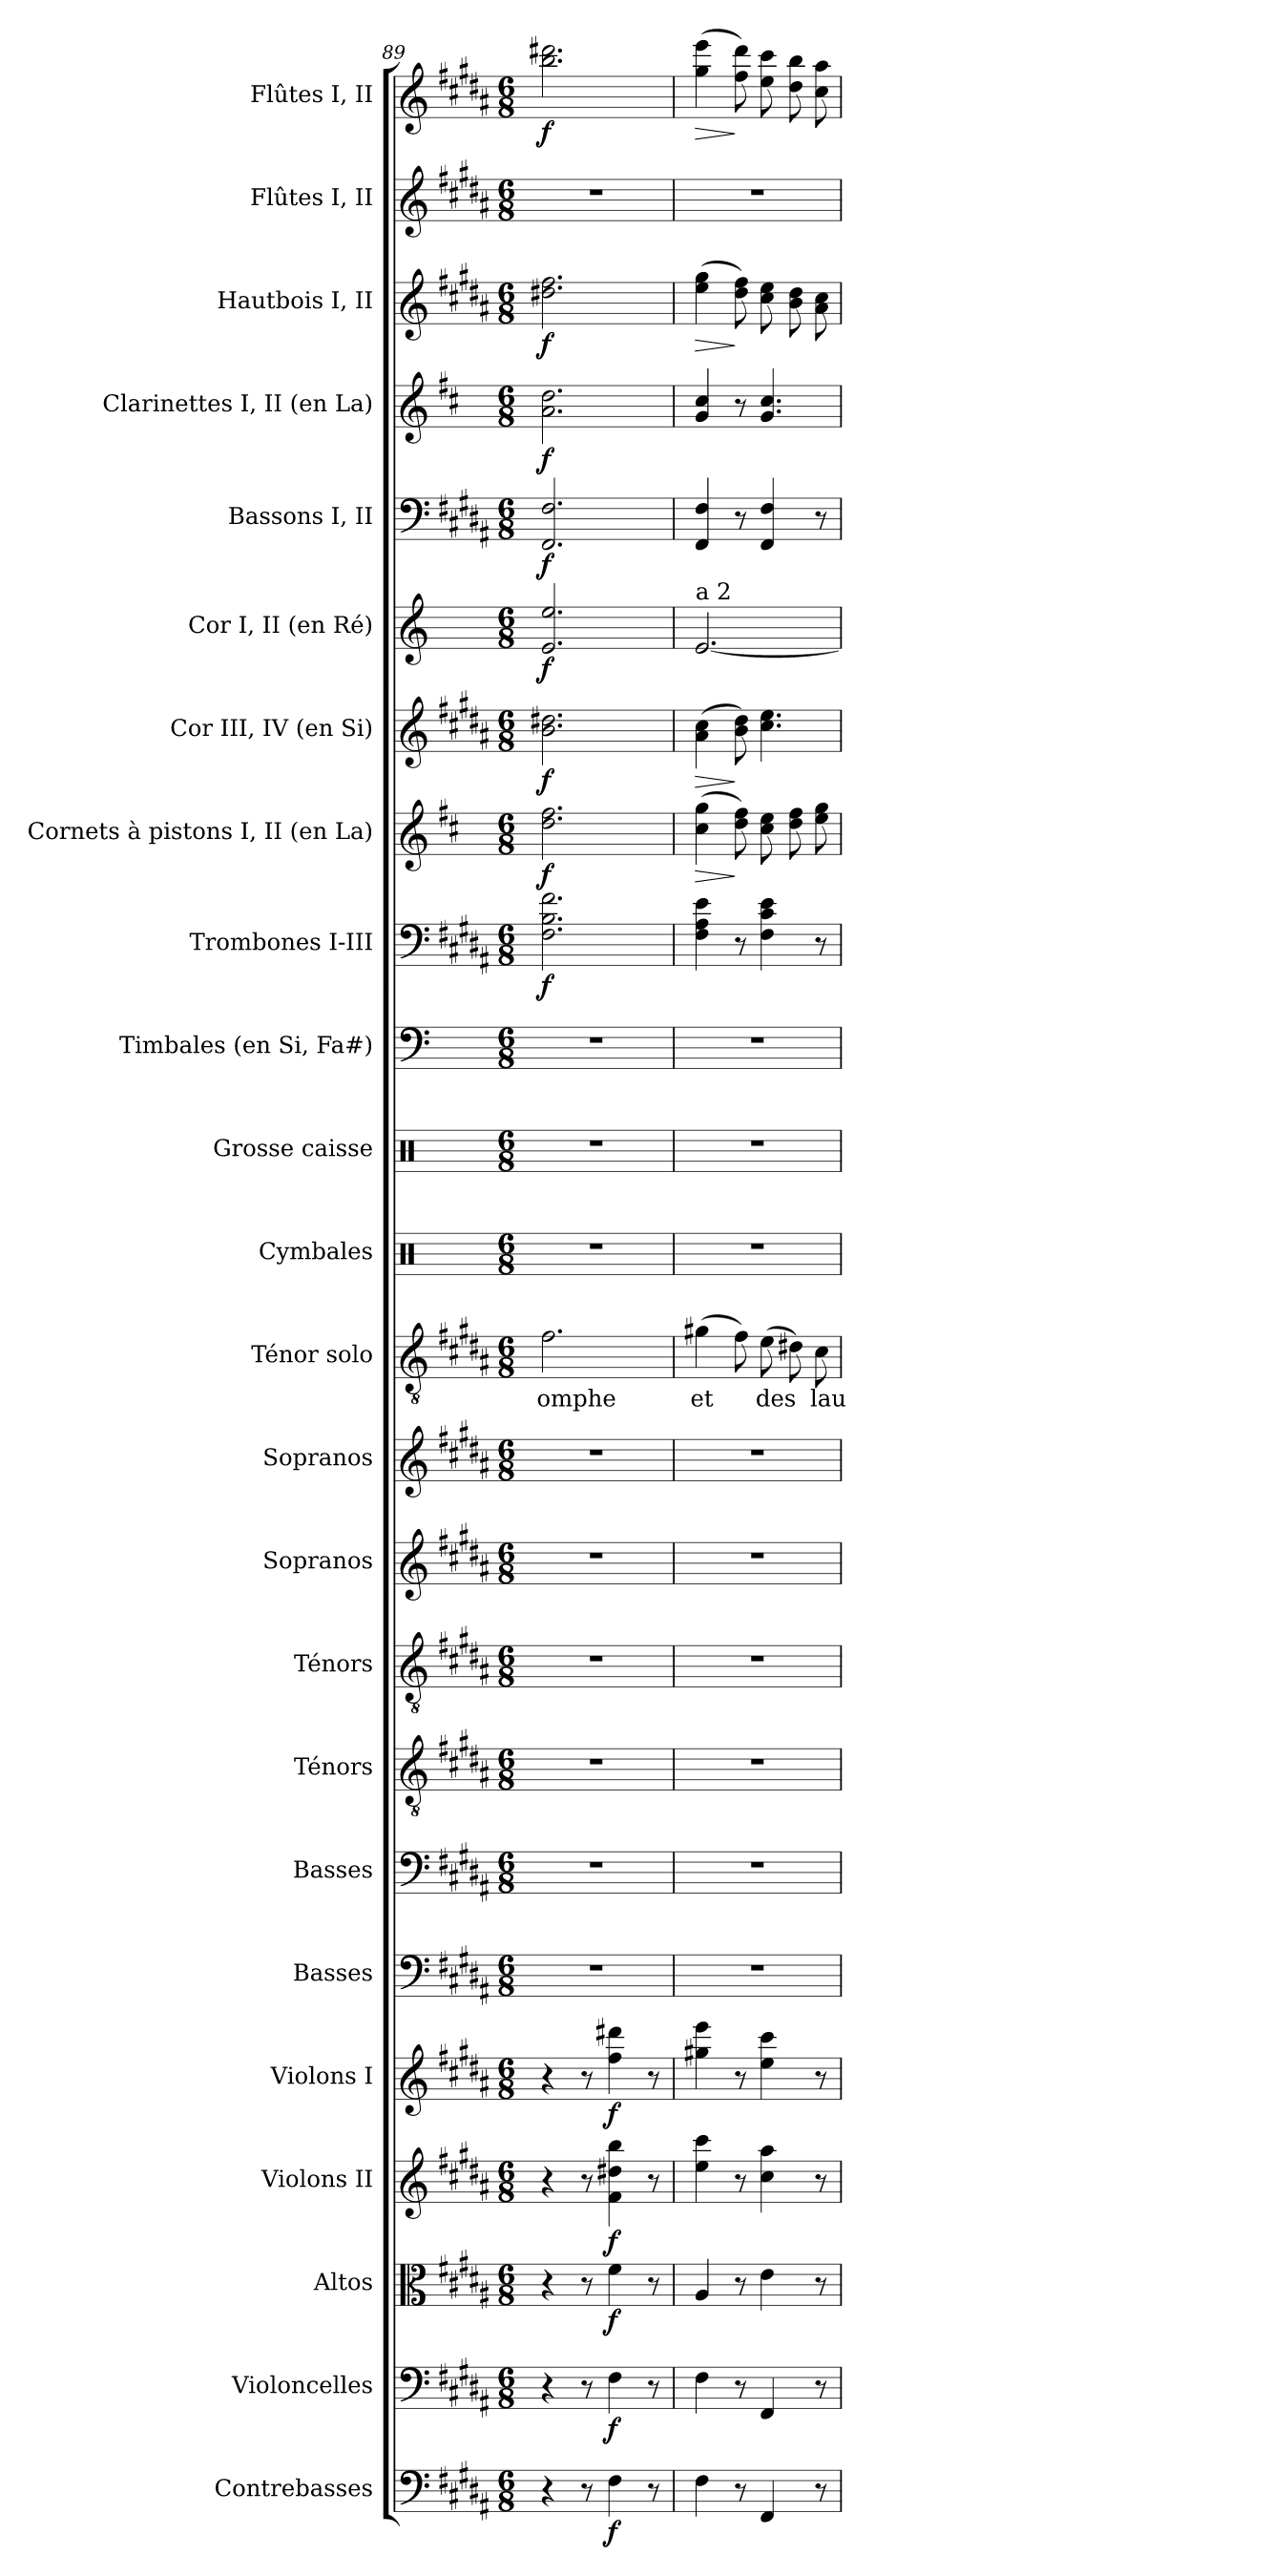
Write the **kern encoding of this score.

**kern	**dynam	**kern	**dynam	**kern	**dynam	**kern	**dynam	**kern	**dynam	**kern	**kern	**kern	**kern	**kern	**kern	**kern	**text	**kern	**kern	**kern	**kern	**dynam	**kern	**dynam	**kern	**dynam	**kern	**dynam	**kern	**dynam	**kern	**dynam	**kern	**dynam	**kern	**kern	**dynam
*part24	*part24	*part23	*part23	*part22	*part22	*part21	*part21	*part20	*part20	*part19	*part18	*part17	*part16	*part15	*part14	*part13	*part13	*part12	*part11	*part10	*part9	*part9	*part8	*part8	*part7	*part7	*part6	*part6	*part5	*part5	*part4	*part4	*part3	*part3	*part2	*part1	*part1
*staff24	*staff24	*staff23	*staff23	*staff22	*staff22	*staff21	*staff21	*staff20	*staff20	*staff19	*staff18	*staff17	*staff16	*staff15	*staff14	*staff13	*staff13	*staff12	*staff11	*staff10	*staff9	*staff9	*staff8	*staff8	*staff7	*staff7	*staff6	*staff6	*staff5	*staff5	*staff4	*staff4	*staff3	*staff3	*staff2	*staff1	*staff1
*I"Contrebasses	*	*I"Violoncelles	*	*I"Altos	*	*I"Violons II	*	*I"Violons I	*	*I"Basses	*I"Basses	*I"Ténors	*I"Ténors	*I"Sopranos	*I"Sopranos	*I"Ténor solo	*	*I"Cymbales	*I"Grosse caisse	*I"Timbales (en Si, Fa#)	*I"Trombones I-III	*	*I"Cornets à pistons I, II (en La)	*	*I"Cor III, IV (en Si)	*	*I"Cor I, II (en Ré)	*	*I"Bassons I, II	*	*I"Clarinettes I, II (en La)	*	*I"Hautbois I, II	*	*I"Flûtes I, II	*I"Flûtes I, II	*
*I'Cb.	*	*I'Vlles	*	*I'Altos	*	*I'Vns II	*	*I'Vns I	*	*I'Basses	*I'Basses	*I'Tén.	*I'Tén.	*I'Sopr.	*I'Sopr.	*I'Tén. solo	*	*I'Cym.	*I'G. c.	*I'Timb.	*I'Trb.	*	*I'C.à p. (La)	*	*I'Cor (Si)	*	*I'Cor (Ré)	*	*I'Bns	*	*I'Cl. (La)	*	*I'Hb.	*	*I'Fl.	*I'Fl.	*
*clefF4	*	*clefF4	*	*clefC3	*	*clefG2	*	*clefG2	*	*clefF4	*clefF4	*clefGv2	*clefGv2	*clefG2	*clefG2	*clefGv2	*	*clefX	*clefX	*clefF4	*clefF4	*	*clefG2	*	*clefG2	*	*clefG2	*	*clefF4	*	*clefG2	*	*clefG2	*	*clefG2	*clefG2	*
*ITrd7c12	*	*	*	*	*	*	*	*	*	*	*	*ITrd7c12	*ITrd7c12	*	*	*ITrd7c12	*	*	*	*	*	*	*ITrd2c3	*	*ITrd8c13	*	*ITrd6c10	*	*	*	*ITrd2c3	*	*	*	*	*	*
*k[f#c#g#d#a#]	*	*k[f#c#g#d#a#]	*	*k[f#c#g#d#a#]	*	*k[f#c#g#d#a#]	*	*k[f#c#g#d#a#]	*	*k[f#c#g#d#a#]	*k[f#c#g#d#a#]	*k[f#c#g#d#a#]	*k[f#c#g#d#a#]	*k[f#c#g#d#a#]	*k[f#c#g#d#a#]	*k[f#c#g#d#a#]	*	*k[]	*k[]	*k[]	*k[f#c#g#d#a#]	*	*k[f#c#g#d#a#]	*	*k[f#c#g#d#a#]	*	*k[f#c#]	*	*k[f#c#g#d#a#]	*	*k[f#c#g#d#a#]	*	*k[f#c#g#d#a#]	*	*k[f#c#g#d#a#]	*k[f#c#g#d#a#]	*
*B:	*	*B:	*	*B:	*	*B:	*	*B:	*	*B:	*B:	*B:	*B:	*B:	*B:	*B:	*	*C:	*C:	*C:	*B:	*	*B:	*	*B:	*	*D:	*	*B:	*	*B:	*	*B:	*	*B:	*B:	*
*M6/8	*	*M6/8	*	*M6/8	*	*M6/8	*	*M6/8	*	*M6/8	*M6/8	*M6/8	*M6/8	*M6/8	*M6/8	*M6/8	*	*M6/8	*M6/8	*M6/8	*M6/8	*	*M6/8	*	*M6/8	*	*M6/8	*	*M6/8	*	*M6/8	*	*M6/8	*	*M6/8	*M6/8	*
=89	=89	=89	=89	=89	=89	=89	=89	=89	=89	=89	=89	=89	=89	=89	=89	=89	=89	=89	=89	=89	=89	=89	=89	=89	=89	=89	=89	=89	=89	=89	=89	=89	=89	=89	=89	=89	=89
!	!	!	!	!	!	!	!	!	!	!LO:N:vis=1	!LO:N:vis=1	!LO:N:vis=1	!LO:N:vis=1	!LO:N:vis=1	!LO:N:vis=1	!	!	!	!	!	!	!	!	!	!	!	!	!	!	!	!	!	!	!	!	!	!
!	!	!	!	!	!	!	!	!	!	!	!	!	!	!	!	!	!LO:LY:b:color=#000000	!LO:N:vis=1	!LO:N:vis=1	!LO:N:vis=1	!	!	!	!	!	!	!	!	!	!	!	!	!	!	!LO:N:vis=1	!	!
4r	.	4r	.	4r	.	4r	.	4r	.	2.r	2.r	2.r	2.r	2.r	2.r	2.F#i\	-omphe	2.r	2.r	2.r	2.F#i\ 2.Bi 2.f#i	f	2.bi\ 2.dd#i	f	2.Bi\ 2.d#Xi	f	2.F#i/ 2.f#i	f	2.FF#i/ 2.F#i	f	2.f#i\ 2.bi	f	2.dd#Xi\ 2.ff#i	f	2.r	2.bbi\ 2.ddd#Xi	f
8r	.	8r	.	8r	.	8r	.	8r	.	.	.	.	.	.	.	.	.	.	.	.	.	.	.	.	.	.	.	.	.	.	.	.	.	.	.	.	.
4FF#i\	f	4F#i\	f	4f#i\	f	4f#i\ 4dd#Xi 4bbi	f	4ff#i\ 4ddd#Xi	f	.	.	.	.	.	.	.	.	.	.	.	.	.	.	.	.	.	.	.	.	.	.	.	.	.	.	.	.
8r	.	8r	.	8r	.	8r	.	8r	.	.	.	.	.	.	.	.	.	.	.	.	.	.	.	.	.	.	.	.	.	.	.	.	.	.	.	.	.
=90	=90	=90	=90	=90	=90	=90	=90	=90	=90	=90	=90	=90	=90	=90	=90	=90	=90	=90	=90	=90	=90	=90	=90	=90	=90	=90	=90	=90	=90	=90	=90	=90	=90	=90	=90	=90	=90
!	!	!	!	!	!	!	!	!	!	!LO:N:vis=1	!LO:N:vis=1	!LO:N:vis=1	!LO:N:vis=1	!LO:N:vis=1	!LO:N:vis=1	!	!	!	!	!	!	!	!	!	!	!	!	!	!	!	!	!	!	!	!	!	!
!	!	!	!	!	!	!	!	!	!	!	!	!	!	!	!	!	!	!	!	!	!	!	!	!	!	!	!LO:TX:a:t=a 2	!	!	!	!	!	!	!	!	!	!
!	!	!	!	!	!	!	!	!	!	!	!	!	!	!	!	!	!LO:LY:b:color=#000000	!LO:N:vis=1	!LO:N:vis=1	!LO:N:vis=1	!	!	!	!LO:HP:b	!	!LO:HP:b	!	!	!	!	!	!	!	!LO:HP:b	!LO:N:vis=1	!	!LO:HP:b
4FF#i\	.	4F#i\	.	4A#i/	.	4eei\ 4ccc#i	.	4gg#Xi\ 4eeei	.	2.r	2.r	2.r	2.r	2.r	2.r	(4G#Xi\	et	2.r	2.r	2.r	4F#i\ 4A#i 4ei	.	(4a#i\ 4eei	>	(4A#i\ 4c#i	>	[<2.F#i/	.	4FF#i/ 4F#i	.	4ei/ 4a#i	.	(4eei\ 4gg#i	>	2.r	(4gg#i\ 4eeei	>
8r	.	8r	.	8r	.	8r	.	8r	.	.	.	.	.	.	.	8F#i\)	.	.	.	.	8r	.	8bi\ 8dd#i)	]	8Bi\ 8d#i)	]	.	.	8r	.	8r	.	8dd#i\ 8ff#i)	]	.	8ff#i\ 8ddd#i)	]
!	!	!	!	!	!	!	!	!	!	!	!	!	!	!	!	!	!LO:LY:b:color=#000000	!	!	!	!	!	!	!	!	!	!	!	!	!	!	!	!	!	!	!	!
4FFF#i/	.	4FF#i/	.	4ei\	.	4cc#i\ 4aa#i	.	4eei\ 4ccc#i	.	.	.	.	.	.	.	(8Ei\	des	.	.	.	4F#i\ 4c#i 4ei	.	8a#i\ 8cc#i	.	4.c#i\ 4.ei	.	.	.	4FF#i/ 4F#i	.	4.ei/ 4.a#i	.	8cc#i\ 8eei	.	.	8eei\ 8ccc#i	.
.	.	.	.	.	.	.	.	.	.	.	.	.	.	.	.	8D#Xi\)	.	.	.	.	.	.	8bi\ 8dd#i	.	.	.	.	.	.	.	.	.	8bi\ 8dd#i	.	.	8dd#i\ 8bbi	.
!	!	!	!	!	!	!	!	!	!	!	!	!	!	!	!	!	!LO:LY:b:color=#000000	!	!	!	!	!	!	!	!	!	!	!	!	!	!	!	!	!	!	!	!
8r	.	8r	.	8r	.	8r	.	8r	.	.	.	.	.	.	.	8C#i\	lau-	.	.	.	8r	.	8cc#i\ 8eei	.	.	.	.	.	8r	.	.	.	8a#i\ 8cc#i	.	.	8cc#i\ 8aa#i	.
=	=	=	=	=	=	=	=	=	=	=	=	=	=	=	=	=	=	=	=	=	=	=	=	=	=	=	=	=	=	=	=	=	=	=	=	=	=
*-	*-	*-	*-	*-	*-	*-	*-	*-	*-	*-	*-	*-	*-	*-	*-	*-	*-	*-	*-	*-	*-	*-	*-	*-	*-	*-	*-	*-	*-	*-	*-	*-	*-	*-	*-	*-	*-
